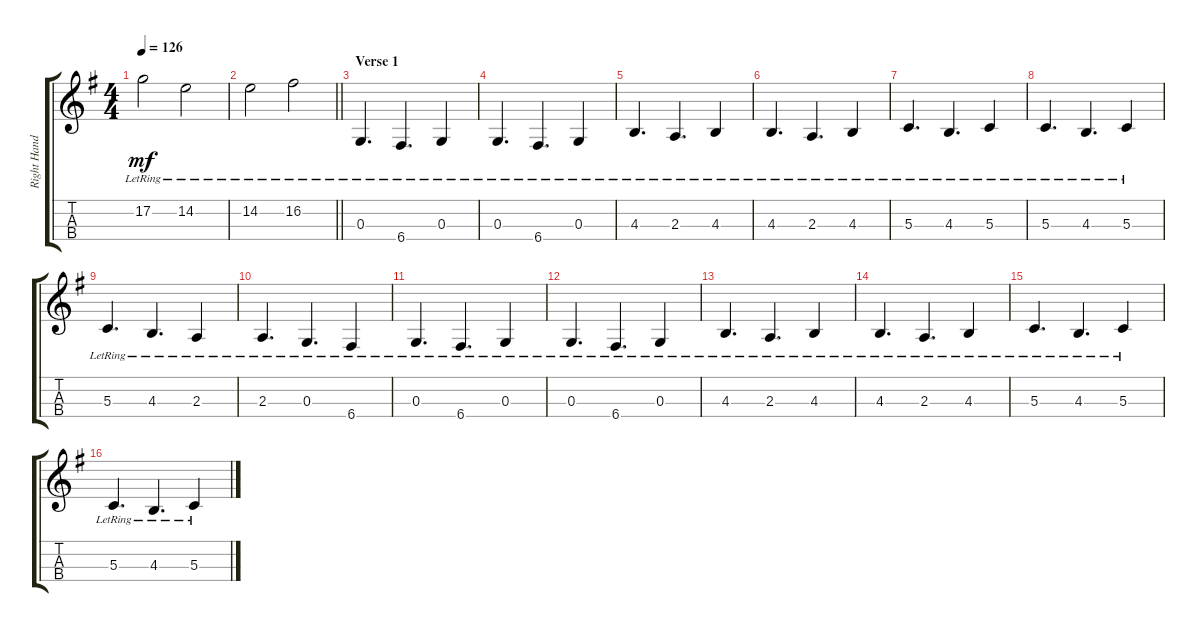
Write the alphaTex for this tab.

\track ("Right Hand Piano" "Right Hand") {instrument acousticgrandpiano}
\staff {score tabs}
\tuning (A4 D4 G3 C3) {hide}
\ts (4 4)
\tempo 126
\clef g2
\ks eminor
17.2{lr}.2{dy mf} 14.2{lr}.2 |
\barLineRight lightlight
14.2{lr}.2 16.2{lr}.2 |
\section ("" "Verse 1")
0.3{lr}.4{d} 6.4{lr}.4{d} 0.3{lr}.4 |
0.3{lr}.4{d} 6.4{lr}.4{d} 0.3{lr}.4 |
4.3{lr}.4{d} 2.3{lr}.4{d} 4.3{lr}.4 |
4.3{lr}.4{d} 2.3{lr}.4{d} 4.3{lr}.4 |
5.3{lr}.4{d} 4.3{lr}.4{d} 5.3{lr}.4 |
5.3{lr}.4{d} 4.3{lr}.4{d} 5.3{lr}.4 |
5.3{lr}.4{d} 4.3{lr}.4{d} 2.3{lr}.4 |
2.3{lr}.4{d} 0.3{lr}.4{d} 6.4{lr}.4 |
0.3{lr}.4{d} 6.4{lr}.4{d} 0.3{lr}.4 |
0.3{lr}.4{d} 6.4{lr}.4{d} 0.3{lr}.4 |
4.3{lr}.4{d} 2.3{lr}.4{d} 4.3{lr}.4 |
4.3{lr}.4{d} 2.3{lr}.4{d} 4.3{lr}.4 |
5.3{lr}.4{d} 4.3{lr}.4{d} 5.3{lr}.4 |
5.3{lr}.4{d} 4.3{lr}.4{d} 5.3{lr}.4
